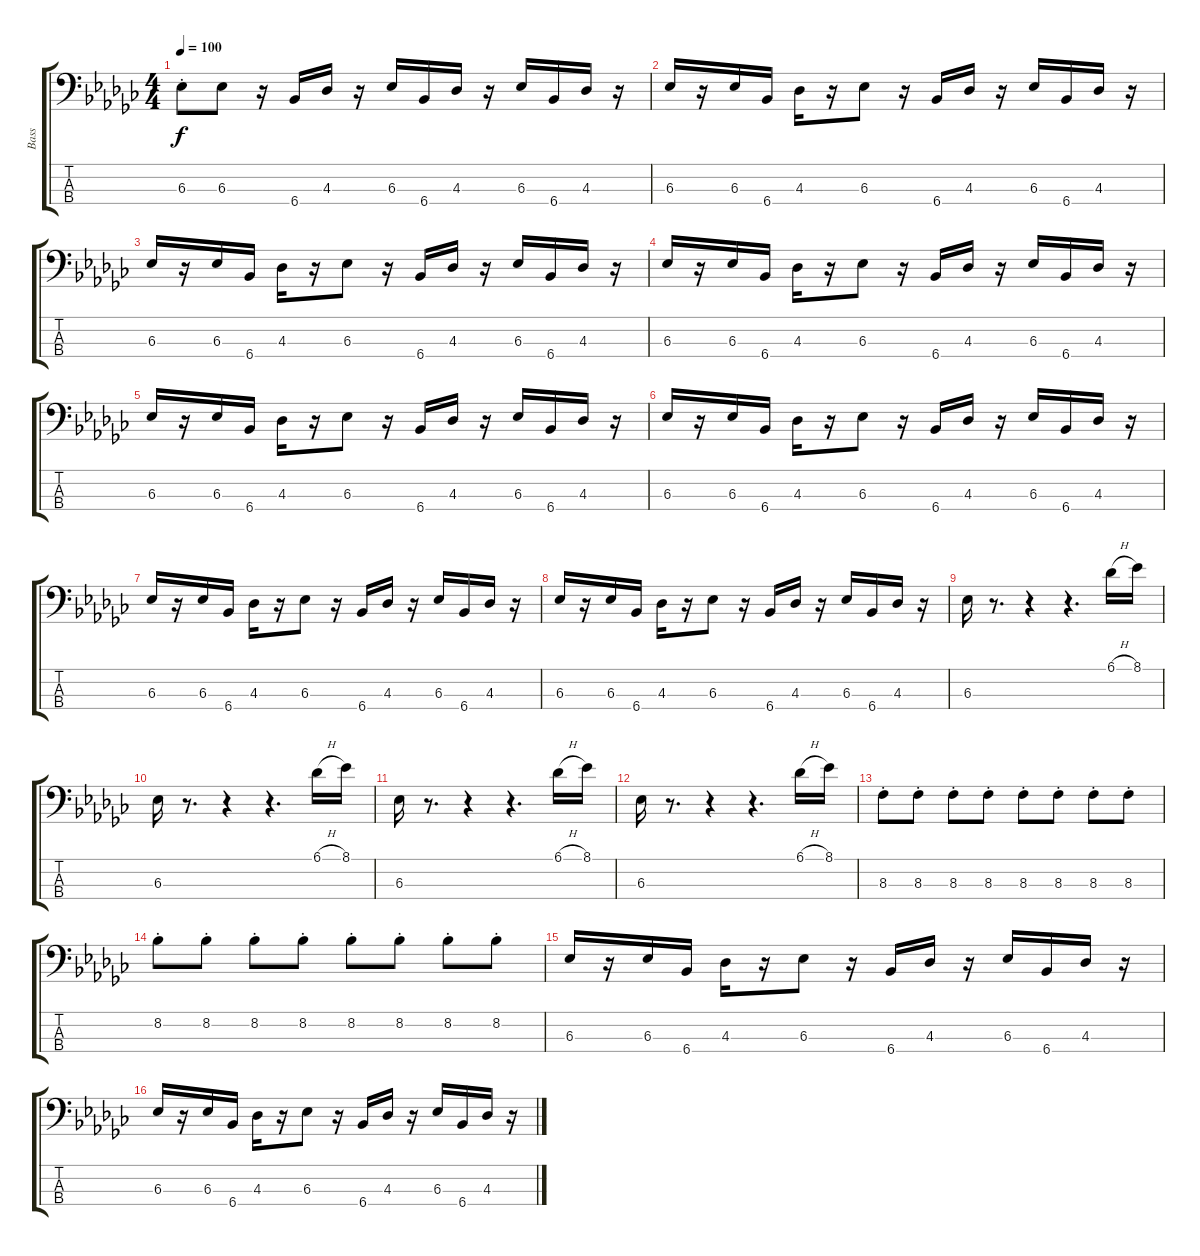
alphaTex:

\track ("Bass" "Bass") {instrument electricbassfinger}
\staff {score tabs}
\tuning (G2 D2 A1 E1) {hide}
\ts (4 4)
\tempo 100
\clef f4
\ks ebminor
6.3{st}.8{dy f} 6.3.8 r.16 6.4.16 4.3.16 r.16 6.3.16 6.4.16 4.3.16 r.16 6.3.16 6.4.16 4.3.16 r.16 |
6.3.16 r.16 6.3.16 6.4.16 4.3.16 r.16 6.3.8 r.16 6.4.16 4.3.16 r.16 6.3.16 6.4.16 4.3.16 r.16 |
6.3.16 r.16 6.3.16 6.4.16 4.3.16 r.16 6.3.8 r.16 6.4.16 4.3.16 r.16 6.3.16 6.4.16 4.3.16 r.16 |
6.3.16 r.16 6.3.16 6.4.16 4.3.16 r.16 6.3.8 r.16 6.4.16 4.3.16 r.16 6.3.16 6.4.16 4.3.16 r.16 |
6.3.16 r.16 6.3.16 6.4.16 4.3.16 r.16 6.3.8 r.16 6.4.16 4.3.16 r.16 6.3.16 6.4.16 4.3.16 r.16 |
6.3.16 r.16 6.3.16 6.4.16 4.3.16 r.16 6.3.8 r.16 6.4.16 4.3.16 r.16 6.3.16 6.4.16 4.3.16 r.16 |
6.3.16 r.16 6.3.16 6.4.16 4.3.16 r.16 6.3.8 r.16 6.4.16 4.3.16 r.16 6.3.16 6.4.16 4.3.16 r.16 |
6.3.16 r.16 6.3.16 6.4.16 4.3.16 r.16 6.3.8 r.16 6.4.16 4.3.16 r.16 6.3.16 6.4.16 4.3.16 r.16 |
6.3.16 r.8{d} r.4 r.4{d} 6.1{h}.16 8.1.16 |
6.3.16 r.8{d} r.4 r.4{d} 6.1{h}.16 8.1.16 |
6.3.16 r.8{d} r.4 r.4{d} 6.1{h}.16 8.1.16 |
6.3.16 r.8{d} r.4 r.4{d} 6.1{h}.16 8.1.16 |
8.3{st}.8 8.3{st}.8 8.3{st}.8 8.3{st}.8 8.3{st}.8 8.3{st}.8 8.3{st}.8 8.3{st}.8 |
8.2{st}.8 8.2{st}.8 8.2{st}.8 8.2{st}.8 8.2{st}.8 8.2{st}.8 8.2{st}.8 8.2{st}.8 |
6.3.16 r.16 6.3.16 6.4.16 4.3.16 r.16 6.3.8 r.16 6.4.16 4.3.16 r.16 6.3.16 6.4.16 4.3.16 r.16 |
6.3.16 r.16 6.3.16 6.4.16 4.3.16 r.16 6.3.8 r.16 6.4.16 4.3.16 r.16 6.3.16 6.4.16 4.3.16 r.16
